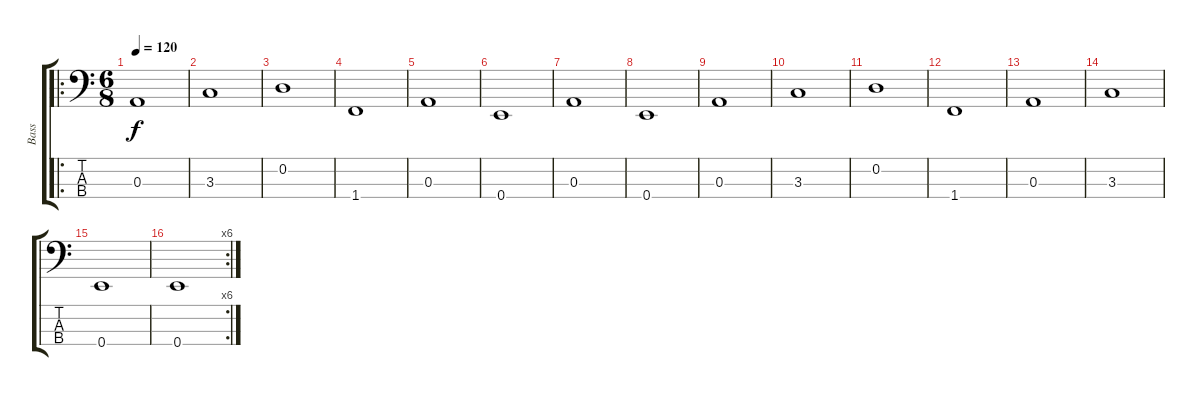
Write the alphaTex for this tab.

\track ("Bass" "Bass") {instrument electricbassfinger}
\staff {score tabs}
\tuning (G2 D2 A1 E1) {hide}
\ro
\ts (6 8)
\tempo 120
\clef f4
\ks c
0.3.1{dy f instrument electricbassfinger} |
3.3.1 |
0.2.1 |
1.4.1 |
0.3.1 |
0.4.1 |
0.3.1 |
0.4.1 |
0.3.1 |
3.3.1 |
0.2.1 |
1.4.1 |
0.3.1 |
3.3.1 |
0.4.1 |
\rc 6
0.4.1
